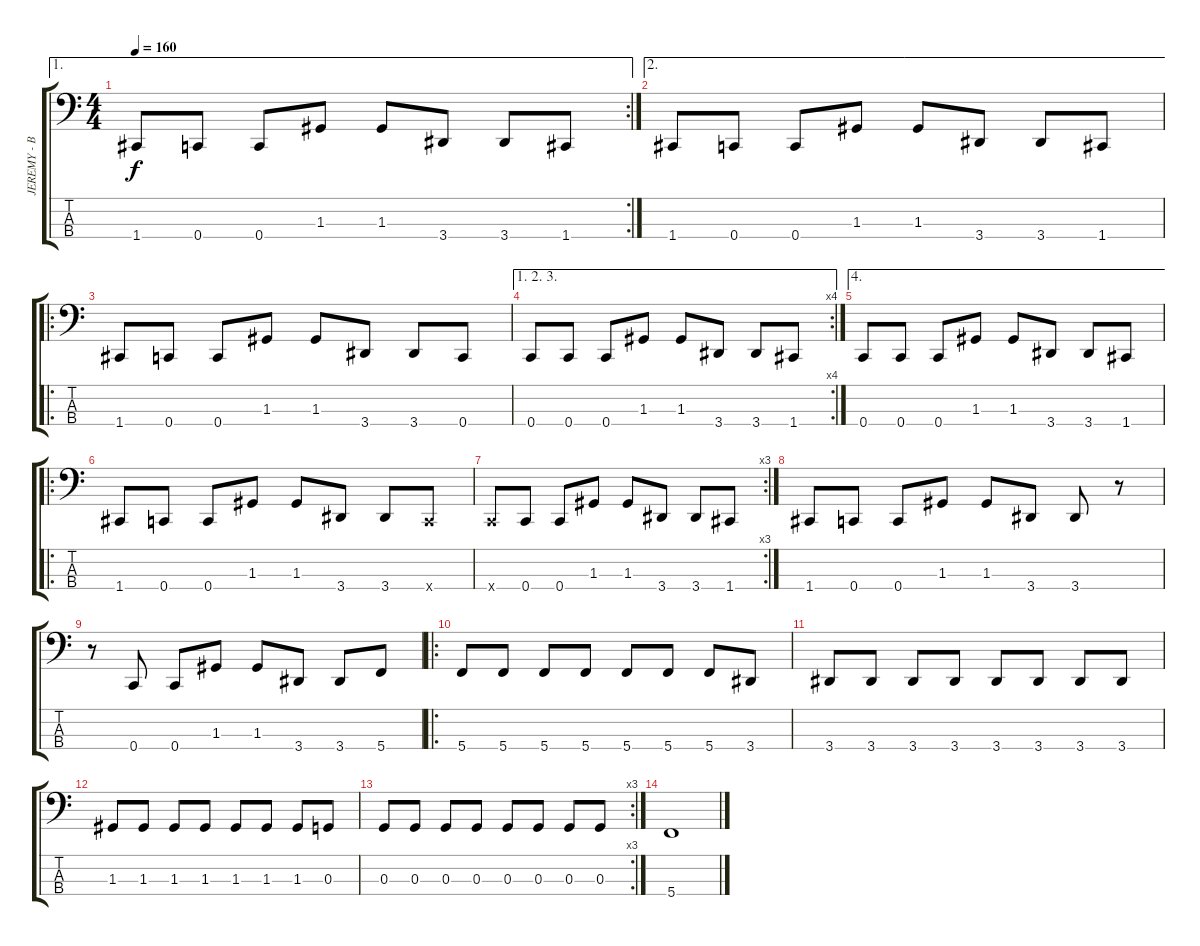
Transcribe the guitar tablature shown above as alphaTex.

\track ("JEREMY - BASS" "JEREMY - B") {instrument electricbassfinger}
\staff {score tabs}
\tuning (F2 C2 G1 C1) {hide}
\ae 1
\rc 2
\ts (4 4)
\tempo 160
\clef f4
\ks c
1.4.8{dy f} 0.4.8 0.4.8 1.3.8 1.3.8 3.4.8 3.4.8 1.4.8 |
\ae 2
1.4.8 0.4.8 0.4.8 1.3.8 1.3.8 3.4.8 3.4.8 1.4.8 |
\ro
1.4.8 0.4.8 0.4.8 1.3.8 1.3.8 3.4.8 3.4.8 0.4.8 |
\ae (1 2 3)
\rc 4
0.4.8 0.4.8 0.4.8 1.3.8 1.3.8 3.4.8 3.4.8 1.4.8 |
\ae 4
0.4.8 0.4.8 0.4.8 1.3.8 1.3.8 3.4.8 3.4.8 1.4.8 |
\ro
1.4.8 0.4.8 0.4.8 1.3.8 1.3.8 3.4.8 3.4.8 0.4{x}.8 |
\rc 3
0.4{x}.8 0.4.8 0.4.8 1.3.8 1.3.8 3.4.8 3.4.8 1.4.8 |
1.4.8 0.4.8 0.4.8 1.3.8 1.3.8 3.4.8 3.4.8 r.8 |
r.8 0.4.8 0.4.8 1.3.8 1.3.8 3.4.8 3.4.8 5.4.8 |
\ro
5.4.8 5.4.8 5.4.8 5.4.8 5.4.8 5.4.8 5.4.8 3.4.8 |
3.4.8 3.4.8 3.4.8 3.4.8 3.4.8 3.4.8 3.4.8 3.4.8 |
1.3.8 1.3.8 1.3.8 1.3.8 1.3.8 1.3.8 1.3.8 0.3.8 |
\rc 3
0.3.8 0.3.8 0.3.8 0.3.8 0.3.8 0.3.8 0.3.8 0.3.8 |
5.4.1
